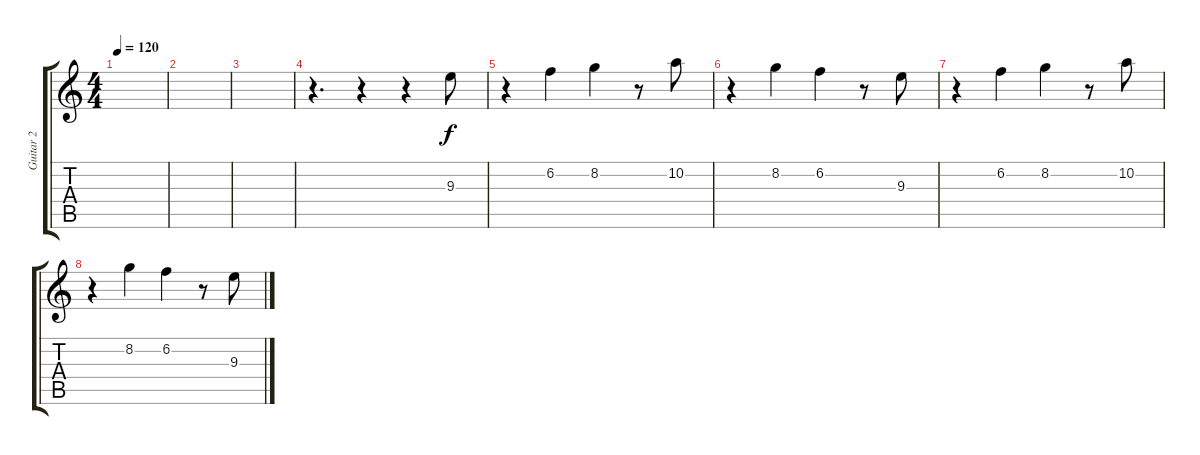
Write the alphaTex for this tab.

\track ("Guitar 2" "Guitar 2") {instrument electricguitarjazz}
\staff {score tabs}
\tuning (E4 B3 G3 D3 A2 D2) {hide}
\ts (4 4)
\tempo 120
\clef g2
\ks c
|
|
|
r.4{d} r.4 r.4 9.3.8 |
r.4 6.2.4 8.2.4 r.8 10.2.8 |
r.4 8.2.4 6.2.4 r.8 9.3.8 |
r.4 6.2.4 8.2.4 r.8 10.2.8 |
r.4 8.2.4 6.2.4 r.8 9.3.8
